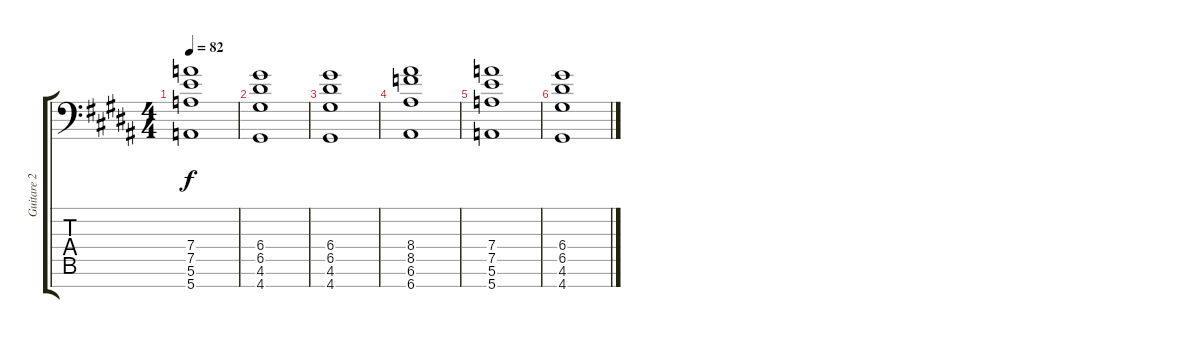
\track ("Guitare 2" "Guitare 2") {instrument overdrivenguitar}
\staff {score tabs}
\tuning (E4 B3 G3 D3 A2 E2 E1) {hide}
\ts (4 4)
\tempo 82
\clef f4
\ks b
(7.4 7.5 5.6 5.7).1{dy f} |
(6.4 6.5 4.6 4.7).1 |
(6.4 6.5 4.6 4.7).1 |
(8.4 8.5 6.6 6.7).1 |
(7.4 7.5 5.6 5.7).1 |
(6.4 6.5 4.6 4.7).1
